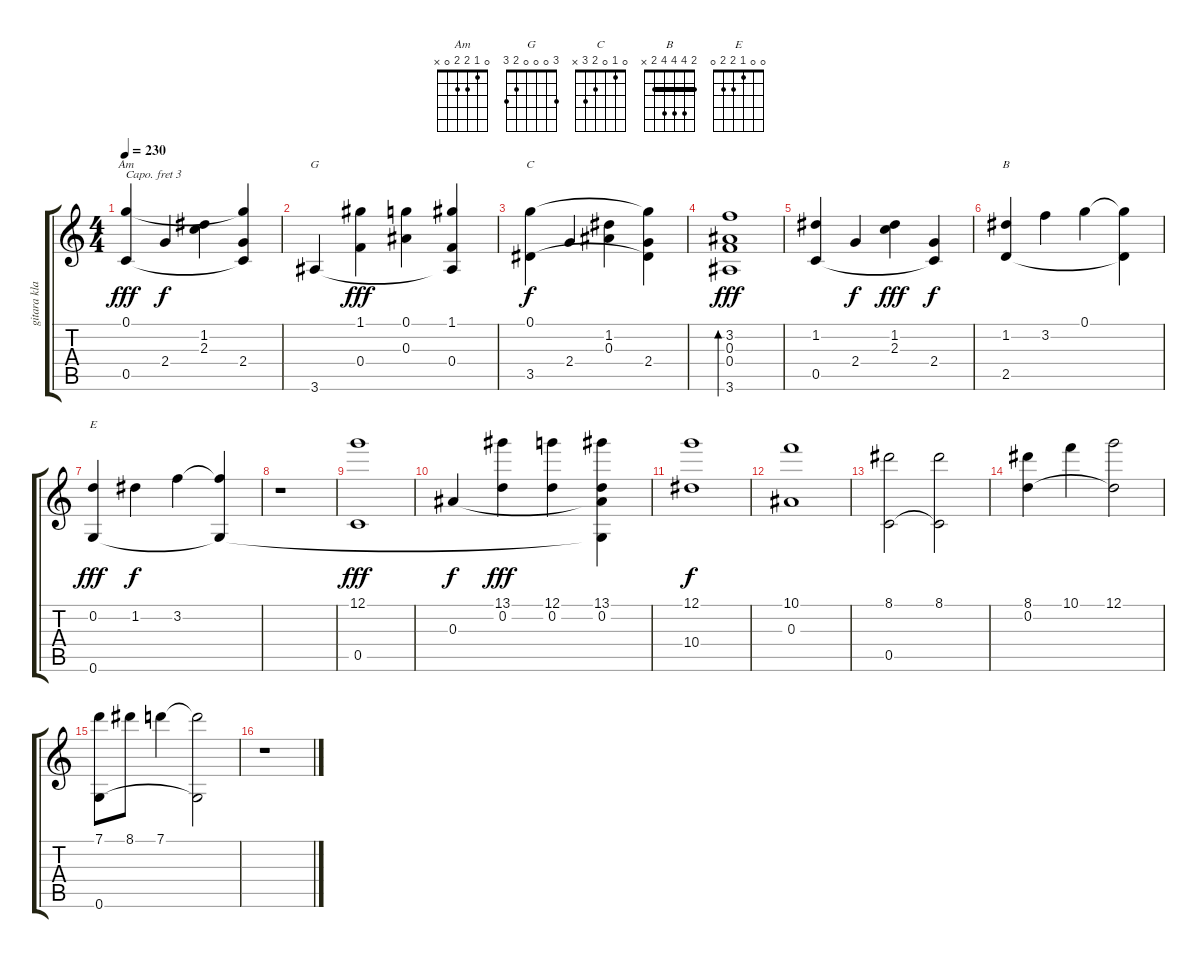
\track ("gitara klasyczna" "gitara kla") {instrument acousticguitarnylon}
\staff {score tabs}
\capo 3
\tuning (E4 B3 G3 D3 A2 E2) {hide}
\chord ("Am" 0 1 2 2 0 x)
\chord ("G" 3 0 0 0 2 3)
\chord ("C" 0 1 0 2 3 x)
\chord ("B" 2 4 4 4 2 x) {barre 2}
\chord ("E" 0 0 1 2 2 0)
\ts (4 4)
\tempo 230
\clef g2
\ks c
(0.1 0.5).4{ch "Am" dy fff instrument acousticguitarnylon} 2.4.4{dy f} (1.2 2.3).4 (0.1{t} 2.4 0.5{t}).4 |
3.6.4{ch "G"} (1.1 0.4).4{dy fff} (0.1 0.3).4 (1.1 0.4 3.6{t}).4 |
(0.1 3.5).4{ch "C" dy f} 2.4.4 (1.2 0.3).4 (0.1{t} 2.4 3.5{t}).4 |
(3.2 0.3 0.4 3.6).1{bd 480 dy fff} |
(1.2 0.5).4 2.4.4{dy f} (1.2 2.3).4{dy fff} (2.4 0.5{t}).4{dy f} |
(1.2 2.5).4{ch "B"} 3.2.4 0.1.4 (0.1{t} 2.5{t}).4 |
(0.2 0.6).4{ch "E" dy fff} 1.2.4{dy f} 3.2.4 (3.2{t} 0.6{t}).4 |
r.1 |
(12.1 0.5).1{dy fff} |
0.3.4{dy f} (13.1 0.2).4{dy fff} (12.1 0.2).4 (13.1 0.2 0.3{t} 0.6{t}).4 |
(12.1 10.4).1{dy f} |
(10.1 0.3).1 |
(8.1 0.5).2 (8.1 0.5{t}).2 |
(8.1 0.2).4 10.1.4 (12.1 0.2{t}).2 |
(7.1 0.6).8 8.1.8 7.1.4 (7.1{t} 0.6{t}).2 |
r.1
